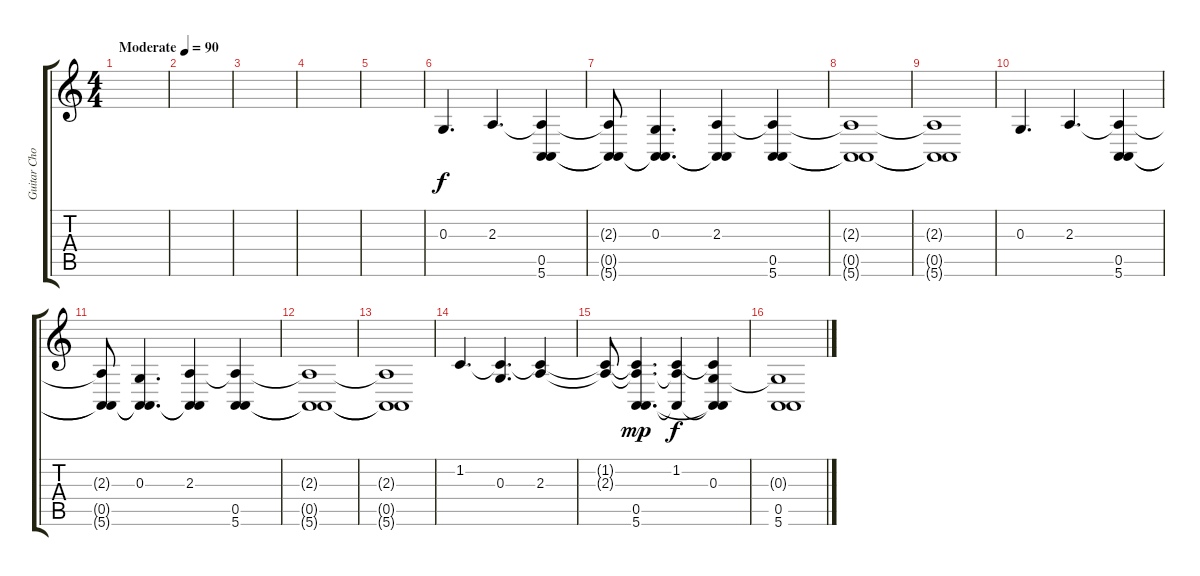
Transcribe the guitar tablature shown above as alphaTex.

\track ("Guitar Chorus" "Guitar Cho") {instrument shamisen}
\staff {score tabs}
\tuning (E4 B3 G3 D3 A2 E2) {hide}
\ts (4 4)
\tempo (90 "Moderate")
\clef g2
\ks c
|
|
|
|
|
0.3.4{d} 2.3.4{d} (2.3{t} 0.5 5.6).4 |
(2.3{t} 0.5{t} 5.6{t}).8 (0.3 0.5{t} 5.6{t}).4{d} (2.3 0.5{t} 5.6{t}).4 (2.3{t} 0.5 5.6).4 |
(2.3{t} 0.5{t} 5.6{t}).1 |
(2.3{t} 0.5{t} 5.6{t}).1 |
0.3.4{d} 2.3.4{d} (2.3{t} 0.5 5.6).4 |
(2.3{t} 0.5{t} 5.6{t}).8 (0.3 0.5{t} 5.6{t}).4{d} (2.3 0.5{t} 5.6{t}).4 (2.3{t} 0.5 5.6).4 |
(2.3{t} 0.5{t} 5.6{t}).1 |
(2.3{t} 0.5{t} 5.6{t}).1 |
1.2.4{d} (1.2{t} 0.3).4{d} (1.2{t} 2.3).4 |
(1.2{t} 2.3{t}).8 (1.2{t} 2.3{t} 0.5 5.6).4{d dy mp} (1.2 2.3{t} 5.6{t}).4{dy f} (1.2{t} 0.3 0.5{t} 5.6{t}).4 |
(0.3{t} 0.5 5.6).1
